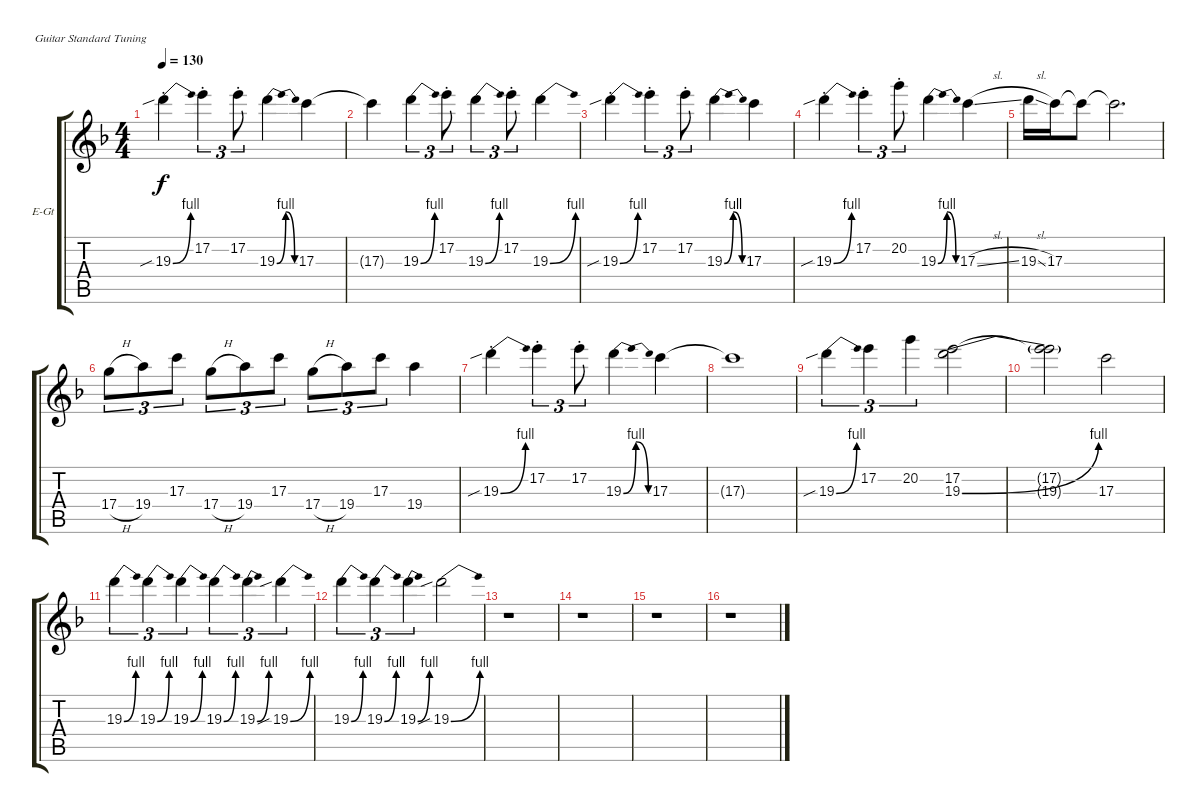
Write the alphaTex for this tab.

\defaultSystemsLayout 4
\bracketExtendMode groupsimilarinstruments
\firstSystemTrackNameOrientation horizontal
\otherSystemsTrackNameOrientation horizontal
\track ("Jamie Cook Guitar 2" "E-Gt") {instrument overdrivenguitar}
\staff {score tabs}
\tuning (E4 B3 G3 D3 A2 E2)
\ts (4 4)
\tempo 130
\clef g2
\ks f
19.3{be (bend 0 0 15 4) sib st}.4{dy f} 17.2{st}.4{tu (3 2)} 17.2{st}.8{tu (3 2)} 19.3{be (bendrelease 0 0 10.2 4 20.4 4 30 0)}.4 17.3.4 |
17.3{t}.4 19.3{be (bend 0 0 15 4)}.4{tu (3 2)} 17.2{st}.8{tu (3 2)} 19.3{be (bend 0 0 15 4)}.4{tu (3 2)} 17.2{st}.8{tu (3 2)} 19.3{be (bend 0 0 15 4)}.4 |
19.3{be (bend 0 0 15 4) sib st}.4 17.2{st}.4{tu (3 2)} 17.2{st}.8{tu (3 2)} 19.3{be (bendrelease 0 0 10.2 4 20.4 4 30 0)}.4 17.3.4 |
19.3{be (bend 0 0 15 4) sib st}.4 17.2{st}.4{tu (3 2)} 20.2{st}.8{tu (3 2)} 19.3{be (bendrelease 0 0 10.2 4 20.4 4 30 0)}.4 17.3{sl}.4 |
19.3{sl}.16 17.3.16 17.3{t}.8 17.3{t}.2{d} |
17.4{h}.8{tu (3 2)} 19.4.8{tu (3 2)} 17.3.8{tu (3 2)} 17.4{h}.8{tu (3 2)} 19.4.8{tu (3 2)} 17.3.8{tu (3 2)} 17.4{h}.8{tu (3 2)} 19.4.8{tu (3 2)} 17.3.8{tu (3 2)} 19.4.4 |
19.3{be (bend 0 0 15 4) sib st}.4 17.2{st}.4{tu (3 2)} 17.2{st}.8{tu (3 2)} 19.3{be (bendrelease 0 0 10.2 4 20.4 4 30 0)}.4 17.3.4 |
17.3{t}.1 |
19.3{be (bend 0 0 15 4) sib}.4{tu (3 2)} 17.2.4{tu (3 2)} 20.2.4{tu (3 2)} (19.3{be (bend 0 0 15 4)} 17.2).2 |
(19.3{t} 17.2{t}).2 17.3.2 |
19.3{be (bend 0 0 15 4)}.4{tu (3 2)} 19.3{be (bend 0 0 15 4)}.4{tu (3 2)} 19.3{be (bend 0 0 15 4)}.4{tu (3 2)} 19.3{be (bend 0 0 15 4)}.4{tu (3 2)} 19.3{be (bend 0 0 15 4)}.4{tu (3 2)} 19.3{be (bend 0 0 15 4) sib}.4{tu (3 2)} |
19.3{be (bend 0 0 15 4)}.4{tu (3 2)} 19.3{be (bend 0 0 15 4)}.4{tu (3 2)} 19.3{be (bend 0 0 15 4)}.4{tu (3 2)} 19.3{be (bend 0 0 15 4) sib}.2 |
r.1 |
r.1 |
r.1 |
r.1
